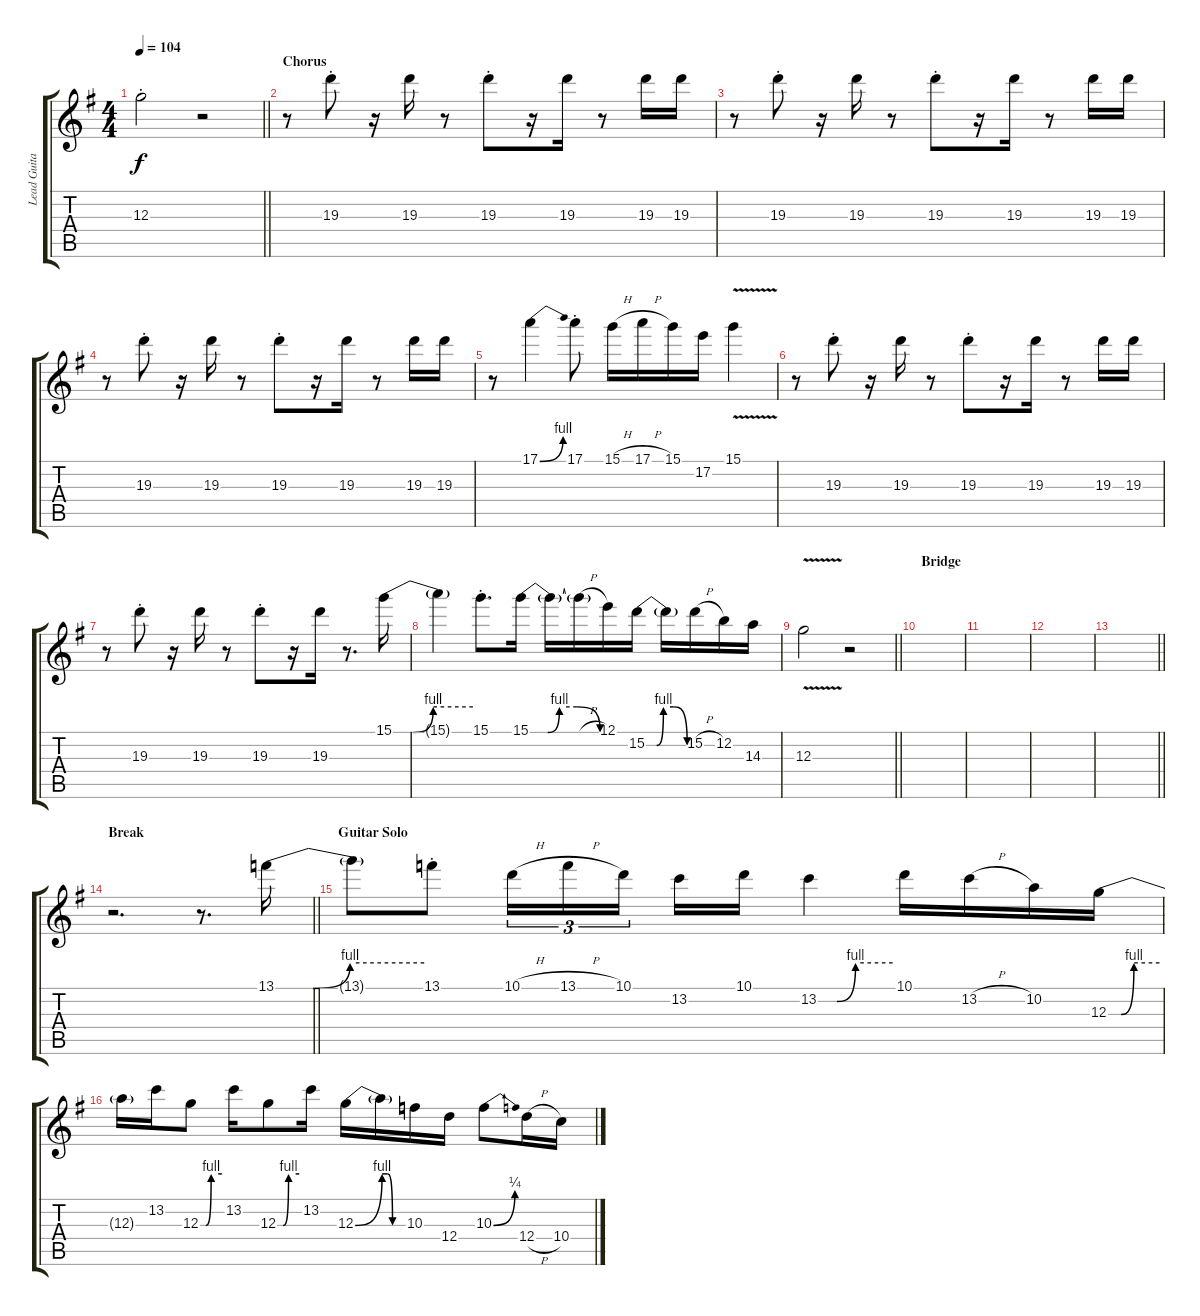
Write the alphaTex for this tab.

\track ("Lead Guitar" "Lead Guita") {instrument overdrivenguitar}
\staff {score tabs}
\tuning (E4 B3 G3 D3 A2 E2) {hide}
\ts (4 4)
\tempo 104
\clef g2
\barLineRight lightlight
\ks g
12.3{st}.2{dy f} r.2 |
\section ("" "Chorus")
r.8 19.3{st}.8 r.16 19.3.16 r.8 19.3{st}.8 r.16 19.3.16 r.8 19.3.16 19.3.16 |
r.8 19.3{st}.8 r.16 19.3.16 r.8 19.3{st}.8 r.16 19.3.16 r.8 19.3.16 19.3.16 |
r.8 19.3{st}.8 r.16 19.3.16 r.8 19.3{st}.8 r.16 19.3.16 r.8 19.3.16 19.3.16 |
r.8 17.1{be (bend 0 0 60 4)}.4 17.1{st}.8 15.1{h}.16 17.1{h}.16 15.1.16 17.2.16 15.1{v}.4 |
r.8 19.3{st}.8 r.16 19.3.16 r.8 19.3{st}.8 r.16 19.3.16 r.8 19.3.16 19.3.16 |
r.8 19.3{st}.8 r.16 19.3.16 r.8 19.3{st}.8 r.16 19.3.16 r.8{d} 15.1{be (custom 0 0 15 0 30 4 60 4)}.16 |
15.1{t}.4 15.1{st}.8{d} 15.1{be (custom 0 0 15 0 25 4 40 4 60 0)}.16 15.1{t}.16 15.1{h t}.16 12.1.16 15.2{be (custom 0 0 15 0 25 4 40 4 60 0)}.16 15.2{t}.16 15.2{h}.16 12.2.16 14.3.16 |
\barLineRight lightlight
12.3{v}.2 r.2 |
\section ("" "Bridge")
|
|
|
\barLineRight lightlight
|
\section ("" "Break")
\barLineRight lightlight
r.2{d} r.8{d} 13.1{be (custom 0 0 15 0 30 4 60 4)}.16 |
\section ("" "Guitar Solo")
13.1{t}.8 13.1{st}.8 10.1{h}.16{tu (3 2)} 13.1{h}.16{tu (3 2)} 10.1.16{tu (3 2) beam splitsecondary} 13.2.16 10.1.16 13.2{be (custom 0 0 15 0 30 4 60 4)}.4 10.1.16 13.2{h}.16 10.2.16 12.3{be (custom 0 0 15 0 30 4 60 4)}.16 |
12.3{t}.16 13.2.16 12.3{be (custom 0 0 15 0 30 4 60 4)}.8 13.2.16 12.3{be (custom 0 0 15 0 30 4 60 4)}.8 13.2.16 12.3{be (bend 0 0 60 4)}.16 12.3{be (custom 0 4 15 4 30 0 60 0) t}.16 10.3.16 12.4.16 10.3{be (bend 0 0 60 1)}.8 12.4{h}.16 10.4.16
